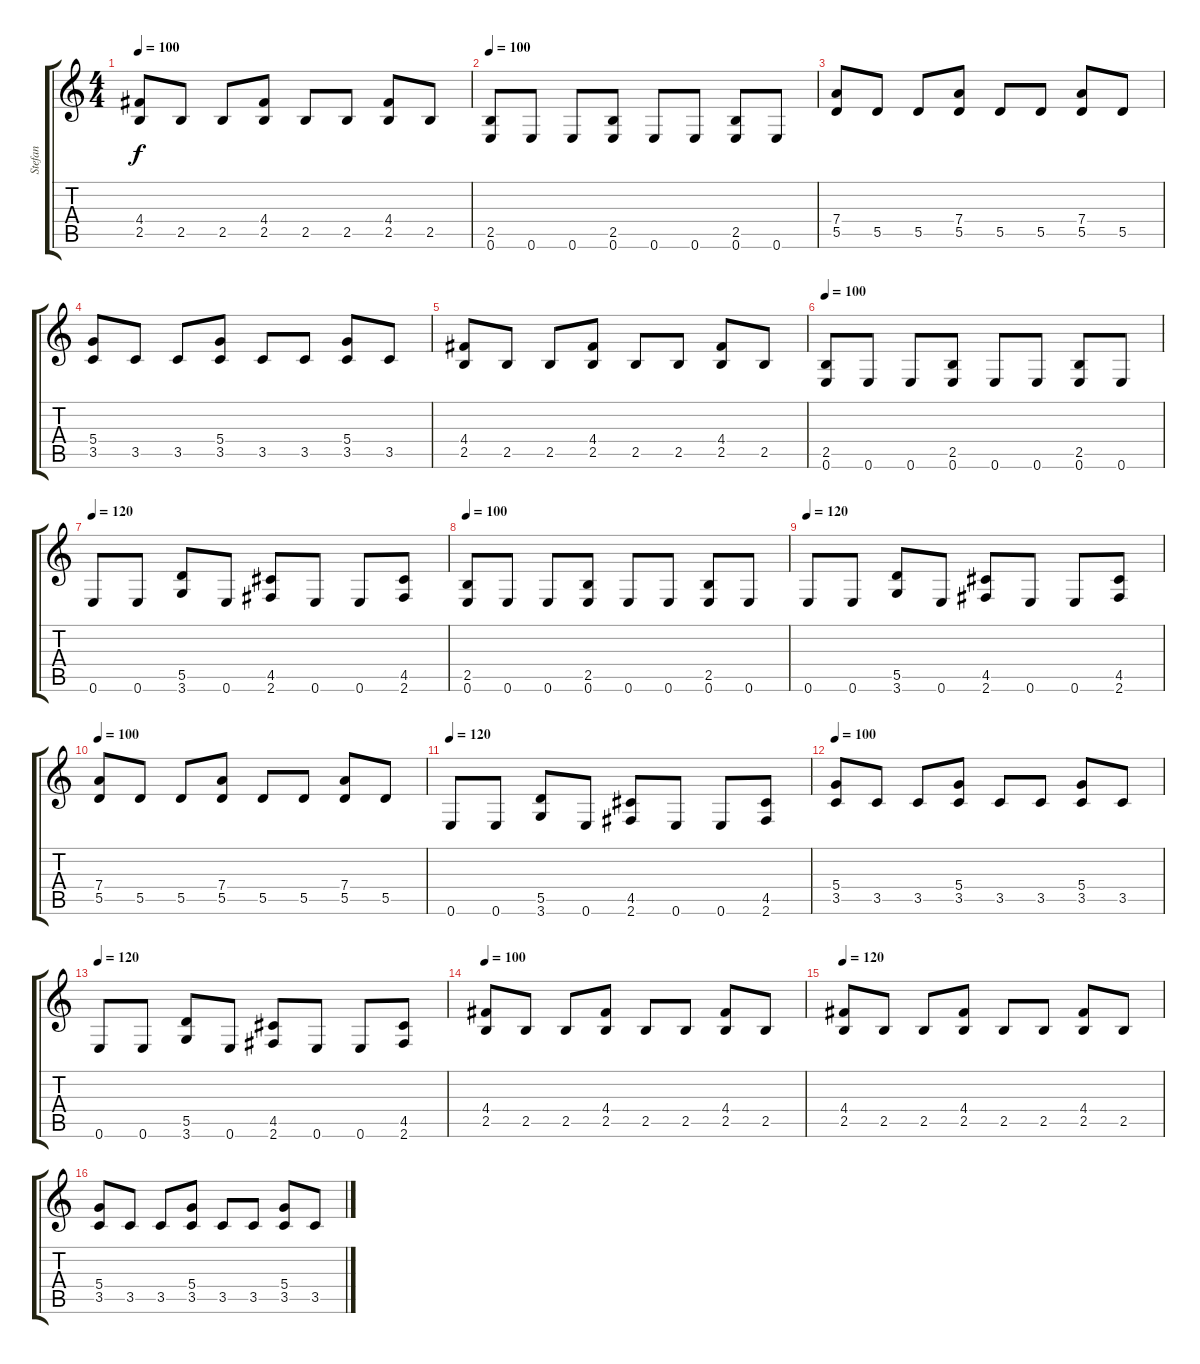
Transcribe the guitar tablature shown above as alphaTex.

\track ("Stefan" "Stefan") {instrument distortionguitar}
\staff {score tabs}
\tuning (E4 B3 G3 D3 A2 E2) {hide}
\ts (4 4)
\tempo 100
\clef g2
\ks c
(4.4 2.5).8{dy f} 2.5.8 2.5.8 (4.4 2.5).8 2.5.8 2.5.8 (4.4 2.5).8 2.5.8 |
\tempo 100
(2.5 0.6).8{volume 13} 0.6.8 0.6.8 (2.5 0.6).8 0.6.8 0.6.8 (2.5 0.6).8 0.6.8 |
(7.4 5.5).8 5.5.8 5.5.8 (7.4 5.5).8 5.5.8 5.5.8 (7.4 5.5).8 5.5.8 |
(5.4 3.5).8 3.5.8 3.5.8 (5.4 3.5).8 3.5.8 3.5.8 (5.4 3.5).8 3.5.8 |
(4.4 2.5).8 2.5.8 2.5.8 (4.4 2.5).8 2.5.8 2.5.8 (4.4 2.5).8 2.5.8 |
\tempo 100
(2.5 0.6).8{volume 13} 0.6.8 0.6.8 (2.5 0.6).8 0.6.8 0.6.8 (2.5 0.6).8 0.6.8 |
\tempo 120
0.6.8{volume 16} 0.6.8 (5.5 3.6).8 0.6.8 (4.5 2.6).8 0.6.8 0.6.8 (4.5 2.6).8 |
\tempo 100
(2.5 0.6).8{volume 13} 0.6.8 0.6.8 (2.5 0.6).8 0.6.8 0.6.8 (2.5 0.6).8 0.6.8 |
\tempo 120
0.6.8 0.6.8 (5.5 3.6).8 0.6.8 (4.5 2.6).8 0.6.8 0.6.8 (4.5 2.6).8 |
\tempo 100
(7.4 5.5).8{volume 13} 5.5.8 5.5.8 (7.4 5.5).8 5.5.8 5.5.8 (7.4 5.5).8 5.5.8 |
\tempo 120
0.6.8 0.6.8 (5.5 3.6).8 0.6.8 (4.5 2.6).8 0.6.8 0.6.8 (4.5 2.6).8 |
\tempo 100
(5.4 3.5).8{volume 13} 3.5.8 3.5.8 (5.4 3.5).8 3.5.8 3.5.8 (5.4 3.5).8 3.5.8 |
\tempo 120
0.6.8 0.6.8 (5.5 3.6).8 0.6.8 (4.5 2.6).8 0.6.8 0.6.8 (4.5 2.6).8 |
\tempo 100
(4.4 2.5).8{volume 13} 2.5.8 2.5.8 (4.4 2.5).8 2.5.8 2.5.8 (4.4 2.5).8 2.5.8 |
\tempo 120
(4.4 2.5).8{volume 13} 2.5.8 2.5.8 (4.4 2.5).8 2.5.8 2.5.8 (4.4 2.5).8 2.5.8 |
(5.4 3.5).8 3.5.8 3.5.8 (5.4 3.5).8 3.5.8 3.5.8 (5.4 3.5).8 3.5.8
